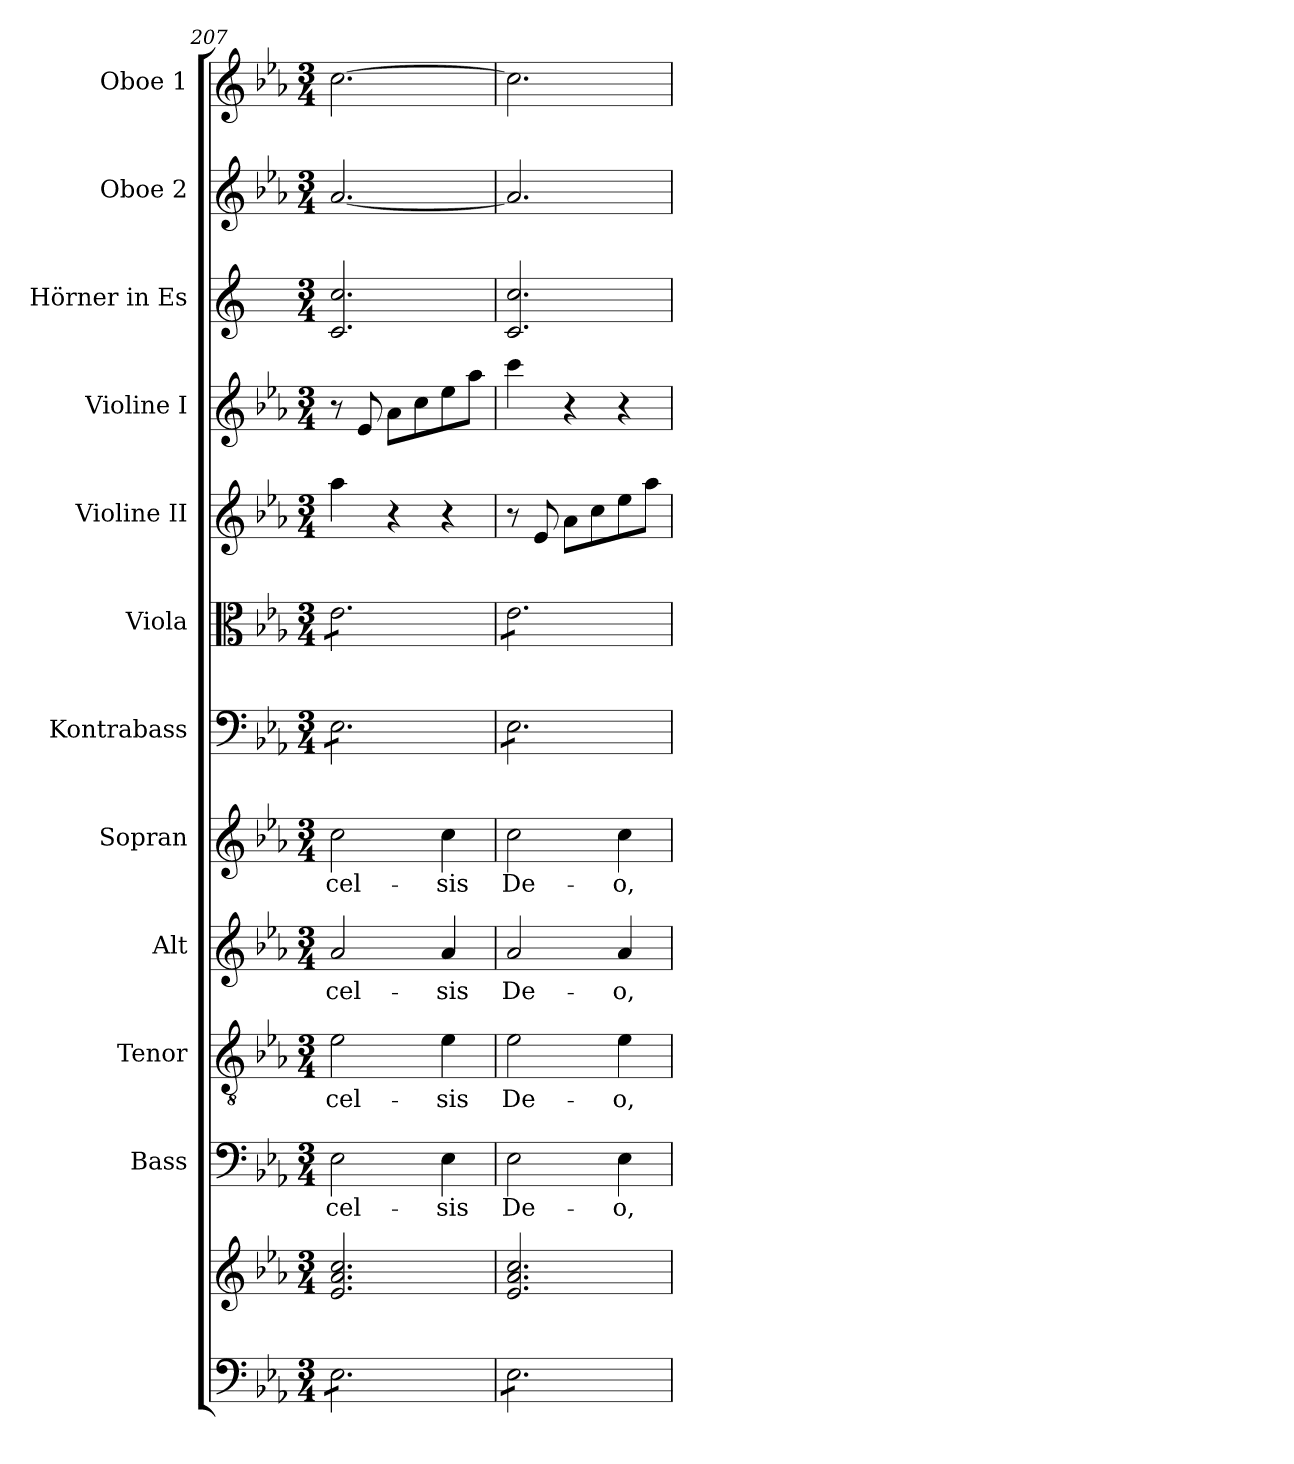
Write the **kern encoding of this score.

**kern	**kern	**kern	**text	**kern	**text	**kern	**text	**kern	**text	**kern	**kern	**kern	**kern	**kern	**kern	**kern
*part12	*part12	*part11	*part11	*part10	*part10	*part9	*part9	*part8	*part8	*part7	*part6	*part5	*part4	*part3	*part2	*part1
*staff13	*staff12	*staff11	*staff11	*staff10	*staff10	*staff9	*staff9	*staff8	*staff8	*staff7	*staff6	*staff5	*staff4	*staff3	*staff2	*staff1
*	*	*I"Bass	*	*I"Tenor	*	*I"Alt	*	*I"Sopran	*	*I"Kontrabass	*I"Viola	*I"Violine II	*I"Violine I	*I"Hörner in Es	*I"Oboe 2	*I"Oboe 1
*	*	*I'B.	*	*I'T.	*	*I'A.	*	*I'S.	*	*I'Kb.	*I'Vla.	*I'Vl. II	*I'Vl. I	*	*I'Ob. 2	*I'Ob. 1
*clefF4	*clefG2	*clefF4	*	*clefGv2	*	*clefG2	*	*clefG2	*	*clefF4	*clefC3	*clefG2	*clefG2	*clefG2	*clefG2	*clefG2
*	*	*	*	*	*	*	*	*	*	*ITrd7c12	*	*	*	*ITrd5c9	*	*
*k[b-e-a-]	*k[b-e-a-]	*k[b-e-a-]	*	*k[b-e-a-]	*	*k[b-e-a-]	*	*k[b-e-a-]	*	*k[b-e-a-]	*k[b-e-a-]	*k[b-e-a-]	*k[b-e-a-]	*k[b-e-a-]	*k[b-e-a-]	*k[b-e-a-]
*E-:	*E-:	*E-:	*	*E-:	*	*E-:	*	*E-:	*	*E-:	*E-:	*E-:	*E-:	*E-:	*E-:	*E-:
*M3/4	*M3/4	*M3/4	*	*M3/4	*	*M3/4	*	*M3/4	*	*M3/4	*M3/4	*M3/4	*M3/4	*M3/4	*M3/4	*M3/4
=207	=207	=207	=207	=207	=207	=207	=207	=207	=207	=207	=207	=207	=207	=207	=207	=207
!	!	!	!LO:LY:b	!	!LO:LY:b	!	!LO:LY:b	!	!LO:LY:b	!	!	!	!	!	!	!
*tremolo	*	*	*	*	*	*	*	*	*	*	*	*	*	*	*	*
*	*	*	*	*	*	*	*	*	*	*tremolo	*	*	*	*	*	*
*	*	*	*	*	*	*	*	*	*	*	*tremolo	*	*	*	*	*
8E-\L	2.e-/ 2.a-/ 2.cc/	2E-\	-cel-	2e-\	-cel-	2a-/	-cel-	2cc\	-cel-	8EE-\L	8e-\L	4aa-\	8r	2.E-/ 2.e-/	[2.a-/	[2.cc\
8E-\	.	.	.	.	.	.	.	.	.	8EE-\	8e-\	.	8e-/	.	.	.
8E-\	.	.	.	.	.	.	.	.	.	8EE-\	8e-\	4r	8a-\L	.	.	.
8E-\	.	.	.	.	.	.	.	.	.	8EE-\	8e-\	.	8cc\	.	.	.
!	!	!	!LO:LY:b	!	!LO:LY:b	!	!LO:LY:b	!	!LO:LY:b	!	!	!	!	!	!	!
8E-\	.	4E-\	-sis	4e-\	-sis	4a-/	-sis	4cc\	-sis	8EE-\	8e-\	4r	8ee-\	.	.	.
8E-\J	.	.	.	.	.	.	.	.	.	8EE-\J	8e-\J	.	8aa-\J	.	.	.
=208	=208	=208	=208	=208	=208	=208	=208	=208	=208	=208	=208	=208	=208	=208	=208	=208
!	!	!	!LO:LY:b	!	!LO:LY:b	!	!LO:LY:b	!	!LO:LY:b	!	!	!	!	!	!	!
8E-\L	2.e-/ 2.a-/ 2.cc/	2E-\	De-	2e-\	De-	2a-/	De-	2cc\	De-	8EE-\L	8e-\L	8r	4ccc\	2.E-/ 2.e-/	2.a-/]	2.cc\]
8E-\	.	.	.	.	.	.	.	.	.	8EE-\	8e-\	8e-/	.	.	.	.
8E-\	.	.	.	.	.	.	.	.	.	8EE-\	8e-\	8a-\L	4r	.	.	.
8E-\	.	.	.	.	.	.	.	.	.	8EE-\	8e-\	8cc\	.	.	.	.
!	!	!	!LO:LY:b	!	!LO:LY:b	!	!LO:LY:b	!	!LO:LY:b	!	!	!	!	!	!	!
8E-\	.	4E-\	-o,	4e-\	-o,	4a-/	-o,	4cc\	-o,	8EE-\	8e-\	8ee-\	4r	.	.	.
8E-\J	.	.	.	.	.	.	.	.	.	8EE-\J	8e-\J	8aa-\J	.	.	.	.
*	*	*	*	*	*	*	*	*	*	*	*Xtremolo	*	*	*	*	*
*	*	*	*	*	*	*	*	*	*	*Xtremolo	*	*	*	*	*	*
*Xtremolo	*	*	*	*	*	*	*	*	*	*	*	*	*	*	*	*
=	=	=	=	=	=	=	=	=	=	=	=	=	=	=	=	=
*-	*-	*-	*-	*-	*-	*-	*-	*-	*-	*-	*-	*-	*-	*-	*-	*-
